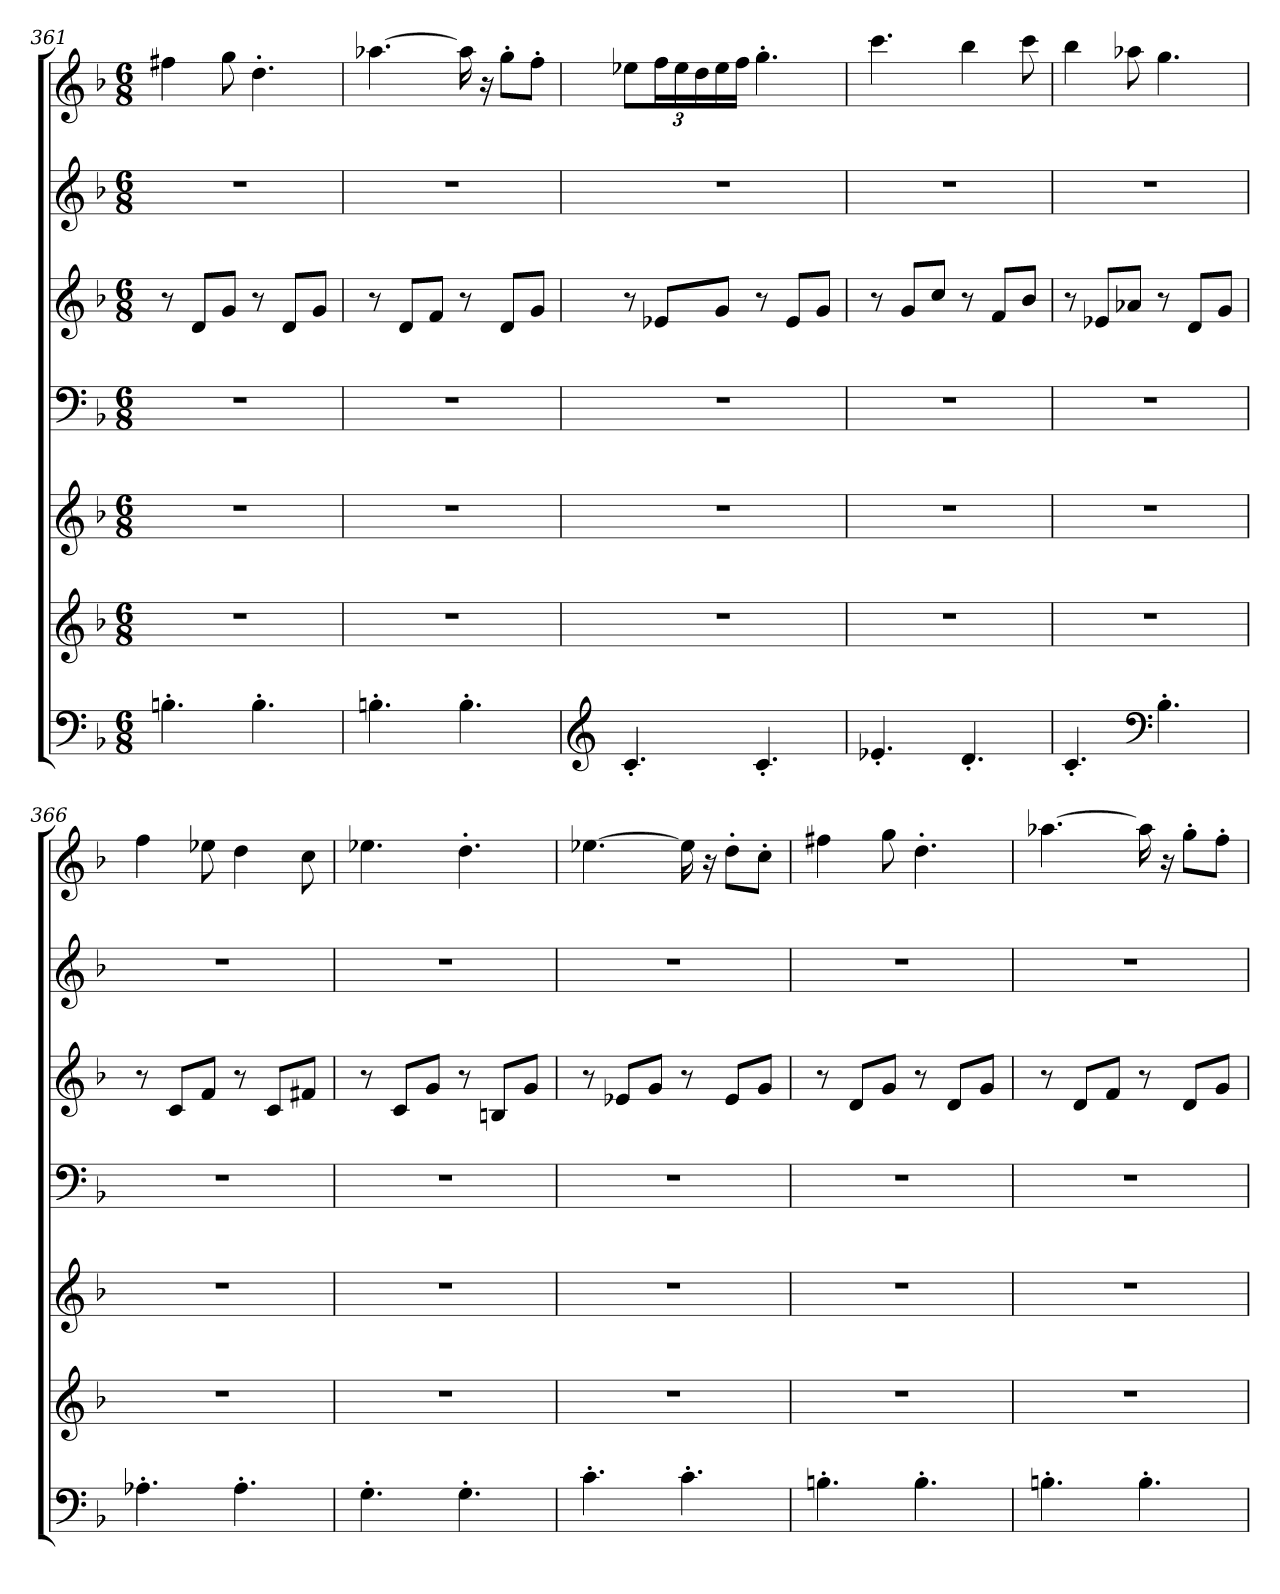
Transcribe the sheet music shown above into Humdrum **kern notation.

**kern	**kern	**kern	**kern	**kern	**kern	**kern
*part5	*part4	*part4	*part3	*part3	*part2	*part1
*staff7	*staff6	*staff5	*staff4	*staff3	*staff2	*staff1
*clefF4	*clefG2	*clefG2	*clefF4	*clefG2	*clefG2	*clefG2
*k[b-]	*k[b-]	*k[b-]	*k[b-]	*k[b-]	*k[b-]	*k[b-]
*M6/8	*M6/8	*M6/8	*M6/8	*M6/8	*M6/8	*M6/8
=361	=361	=361	=361	=361	=361	=361
4.Bn'\	2.r	2.r	2.r	8r	2.r	4ff#X\
.	.	.	.	8d/L	.	.
.	.	.	.	8g/J	.	8gg\
4.B'\	.	.	.	8r	.	4.dd'\
.	.	.	.	8d/L	.	.
.	.	.	.	8g/J	.	.
!!LO:PB:g=z
=362	=362	=362	=362	=362	=362	=362
*	*	*	*	*	*	*MM158
4.Bn'\	2.r	2.r	2.r	8r	2.r	[4.aa-X\
.	.	.	.	8d/L	.	.
.	.	.	.	8f/J	.	.
4.B'\	.	.	.	8r	.	16aa-\]
.	.	.	.	.	.	16r
.	.	.	.	8d/L	.	8gg'\L
.	.	.	.	8g/J	.	8ff'\J
=363	=363	=363	=363	=363	=363	=363
*clefG2	*	*	*	*	*	*
4.c'/	2.r	2.r	2.r	8r	2.r	8ee-X\L
*	*	*	*	*	*	*Xbrackettup
.	.	.	.	8e-X/L	.	24ff\L
.	.	.	.	.	.	24ee-\
.	.	.	.	.	.	24dd\
.	.	.	.	8g/J	.	16ee-\
.	.	.	.	.	.	16ff\JJ
4.c'/	.	.	.	8r	.	4.gg'\
.	.	.	.	8e-/L	.	.
.	.	.	.	8g/J	.	.
=364	=364	=364	=364	=364	=364	=364
*	*	*	*	*	*	*MM158
4.e-X'/	2.r	2.r	2.r	8r	2.r	4.ccc\
.	.	.	.	8g/L	.	.
.	.	.	.	8cc/J	.	.
4.d'/	.	.	.	8r	.	4bb-\
.	.	.	.	8f/L	.	.
.	.	.	.	8b-/J	.	8ccc\
=365	=365	=365	=365	=365	=365	=365
4.c'/	2.r	2.r	2.r	8r	2.r	4bb-\
.	.	.	.	8e-X/L	.	.
.	.	.	.	8a-X/J	.	8aa-X\
*clefF4	*	*	*	*	*	*
4.B-'\	.	.	.	8r	.	4.gg\
.	.	.	.	8d/L	.	.
.	.	.	.	8g/J	.	.
=366	=366	=366	=366	=366	=366	=366
*	*	*	*	*	*	*MM158
4.A-X'\	2.r	2.r	2.r	8r	2.r	4ff\
.	.	.	.	8c/L	.	.
.	.	.	.	8f/J	.	8ee-X\
4.A-'\	.	.	.	8r	.	4dd\
.	.	.	.	8c/L	.	.
.	.	.	.	8f#X/J	.	8cc\
!!LO:PB:g=z
=367	=367	=367	=367	=367	=367	=367
4.G'\	2.r	2.r	2.r	8r	2.r	4.ee-X\
.	.	.	.	8c/L	.	.
.	.	.	.	8g/J	.	.
4.G'\	.	.	.	8r	.	4.dd'\
.	.	.	.	8Bn/L	.	.
.	.	.	.	8g/J	.	.
=368	=368	=368	=368	=368	=368	=368
*	*	*	*	*	*	*MM158
4.c'\	2.r	2.r	2.r	8r	2.r	[4.ee-X\
.	.	.	.	8e-X/L	.	.
.	.	.	.	8g/J	.	.
4.c'\	.	.	.	8r	.	16ee-\]
.	.	.	.	.	.	16r
.	.	.	.	8e-/L	.	8dd'\L
.	.	.	.	8g/J	.	8cc'\J
=369	=369	=369	=369	=369	=369	=369
4.Bn'\	2.r	2.r	2.r	8r	2.r	4ff#X\
.	.	.	.	8d/L	.	.
.	.	.	.	8g/J	.	8gg\
4.B'\	.	.	.	8r	.	4.dd'\
.	.	.	.	8d/L	.	.
.	.	.	.	8g/J	.	.
=370	=370	=370	=370	=370	=370	=370
*	*	*	*	*	*	*MM158
4.Bn'\	2.r	2.r	2.r	8r	2.r	[4.aa-X\
.	.	.	.	8d/L	.	.
.	.	.	.	8f/J	.	.
4.B'\	.	.	.	8r	.	16aa-\]
.	.	.	.	.	.	16r
.	.	.	.	8d/L	.	8gg'\L
.	.	.	.	8g/J	.	8ff'\J
=	=	=	=	=	=	=
*-	*-	*-	*-	*-	*-	*-
